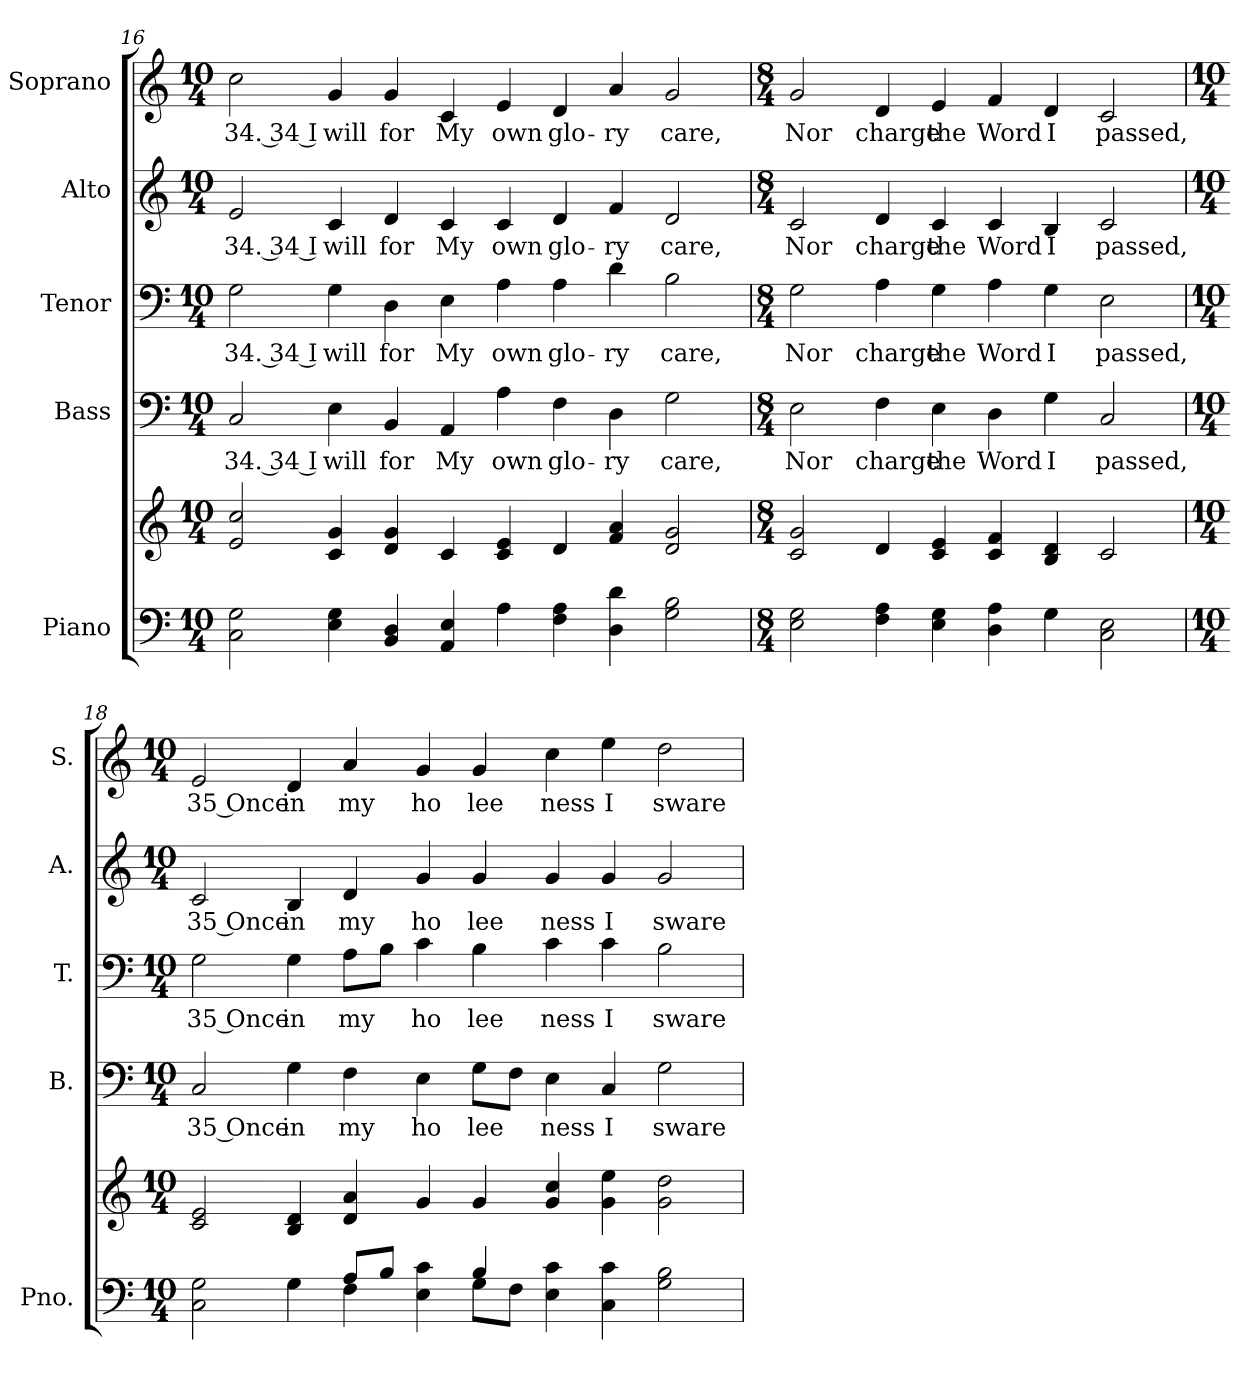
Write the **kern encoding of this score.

**kern	**kern	**kern	**text	**kern	**text	**kern	**text	**kern	**text
*part5	*part5	*part4	*part4	*part3	*part3	*part2	*part2	*part1	*part1
*staff6	*staff5	*staff4	*staff4	*staff3	*staff3	*staff2	*staff2	*staff1	*staff1
*I"Piano	*	*I"Bass	*	*I"Tenor	*	*I"Alto	*	*I"Soprano	*
*I'Pno.	*	*I'B.	*	*I'T.	*	*I'A.	*	*I'S.	*
*clefF4	*clefG2	*clefF4	*	*clefF4	*	*clefG2	*	*clefG2	*
*k[]	*k[]	*k[]	*	*k[]	*	*k[]	*	*k[]	*
*C:	*C:	*C:	*	*C:	*	*C:	*	*C:	*
*M10/4	*M10/4	*M10/4	*	*M10/4	*	*M10/4	*	*M10/4	*
=16	=16	=16	=16	=16	=16	=16	=16	=16	=16
!	!	!	!LO:LY:b:color=#000000	!	!	!	!	!	!
!	!	!	!	!	!LO:LY:b:color=#000000	!	!	!	!
!	!	!	!	!	!	!	!LO:LY:b:color=#000000	!	!
!	!	!	!	!	!	!	!	!	!LO:LY:b:color=#000000
2Ci\ 2Gi	2ei/ 2cci	2Ci/	34. 34 I	2Gi\	34. 34 I	2ei/	34. 34 I	2cci\	34. 34 I
!	!	!	!LO:LY:b:color=#000000	!	!	!	!	!	!
!	!	!	!	!	!LO:LY:b:color=#000000	!	!	!	!
!	!	!	!	!	!	!	!LO:LY:b:color=#000000	!	!
!	!	!	!	!	!	!	!	!	!LO:LY:b:color=#000000
4Ei\ 4Gi	4ci/ 4gi	4Ei\	will	4Gi\	will	4ci/	will	4gi/	will
!	!	!	!LO:LY:b:color=#000000	!	!	!	!	!	!
!	!	!	!	!	!LO:LY:b:color=#000000	!	!	!	!
!	!	!	!	!	!	!	!LO:LY:b:color=#000000	!	!
!	!	!	!	!	!	!	!	!	!LO:LY:b:color=#000000
4BBi/ 4Di	4di/ 4gi	4BBi/	for	4Di\	for	4di/	for	4gi/	for
!	!	!	!LO:LY:b:color=#000000	!	!	!	!	!	!
!	!	!	!	!	!LO:LY:b:color=#000000	!	!	!	!
!	!	!	!	!	!	!	!LO:LY:b:color=#000000	!	!
!	!	!	!	!	!	!	!	!	!LO:LY:b:color=#000000
4AAi/ 4Ei	4ci/	4AAi/	My	4Ei\	My	4ci/	My	4ci/	My
!	!	!	!LO:LY:b:color=#000000	!	!	!	!	!	!
!	!	!	!	!	!LO:LY:b:color=#000000	!	!	!	!
!	!	!	!	!	!	!	!LO:LY:b:color=#000000	!	!
!	!	!	!	!	!	!	!	!	!LO:LY:b:color=#000000
4Ai\	4ci/ 4ei	4Ai\	own	4Ai\	own	4ci/	own	4ei/	own
!	!	!	!LO:LY:b:color=#000000	!	!	!	!	!	!
!	!	!	!	!	!LO:LY:b:color=#000000	!	!	!	!
!	!	!	!	!	!	!	!LO:LY:b:color=#000000	!	!
!	!	!	!	!	!	!	!	!	!LO:LY:b:color=#000000
4Fi\ 4Ai	4di/	4Fi\	glo-	4Ai\	glo-	4di/	glo-	4di/	glo-
!	!	!	!LO:LY:b:color=#000000	!	!	!	!	!	!
!	!	!	!	!	!LO:LY:b:color=#000000	!	!	!	!
!	!	!	!	!	!	!	!LO:LY:b:color=#000000	!	!
!	!	!	!	!	!	!	!	!	!LO:LY:b:color=#000000
4Di\ 4di	4fi/ 4ai	4Di\	-ry	4di\	-ry	4fi/	-ry	4ai/	-ry
!	!	!	!LO:LY:b:color=#000000	!	!	!	!	!	!
!	!	!	!	!	!LO:LY:b:color=#000000	!	!	!	!
!	!	!	!	!	!	!	!LO:LY:b:color=#000000	!	!
!	!	!	!	!	!	!	!	!	!LO:LY:b:color=#000000
2Gi\ 2Bi	2di/ 2gi	2Gi\	care,	2Bi\	care,	2di/	care,	2gi/	care,
!!LO:PB:g=z
=17	=17	=17	=17	=17	=17	=17	=17	=17	=17
*M8/4	*M8/4	*M8/4	*	*M8/4	*	*M8/4	*	*M8/4	*
!	!	!	!LO:LY:b:color=#000000	!	!	!	!	!	!
!	!	!	!	!	!LO:LY:b:color=#000000	!	!	!	!
!	!	!	!	!	!	!	!LO:LY:b:color=#000000	!	!
!	!	!	!	!	!	!	!	!	!LO:LY:b:color=#000000
2Ei\ 2Gi	2ci/ 2gi	2Ei\	Nor	2Gi\	Nor	2ci/	Nor	2gi/	Nor
!	!	!	!LO:LY:b:color=#000000	!	!	!	!	!	!
!	!	!	!	!	!LO:LY:b:color=#000000	!	!	!	!
!	!	!	!	!	!	!	!LO:LY:b:color=#000000	!	!
!	!	!	!	!	!	!	!	!	!LO:LY:b:color=#000000
4Fi\ 4Ai	4di/	4Fi\	charge	4Ai\	charge	4di/	charge	4di/	charge
!	!	!	!LO:LY:b:color=#000000	!	!	!	!	!	!
!	!	!	!	!	!LO:LY:b:color=#000000	!	!	!	!
!	!	!	!	!	!	!	!LO:LY:b:color=#000000	!	!
!	!	!	!	!	!	!	!	!	!LO:LY:b:color=#000000
4Ei\ 4Gi	4ci/ 4ei	4Ei\	the	4Gi\	the	4ci/	the	4ei/	the
!	!	!	!LO:LY:b:color=#000000	!	!	!	!	!	!
!	!	!	!	!	!LO:LY:b:color=#000000	!	!	!	!
!	!	!	!	!	!	!	!LO:LY:b:color=#000000	!	!
!	!	!	!	!	!	!	!	!	!LO:LY:b:color=#000000
4Di\ 4Ai	4ci/ 4fi	4Di\	Word	4Ai\	Word	4ci/	Word	4fi/	Word
!	!	!	!LO:LY:b:color=#000000	!	!	!	!	!	!
!	!	!	!	!	!LO:LY:b:color=#000000	!	!	!	!
!	!	!	!	!	!	!	!LO:LY:b:color=#000000	!	!
!	!	!	!	!	!	!	!	!	!LO:LY:b:color=#000000
4Gi\	4Bi/ 4di	4Gi\	I	4Gi\	I	4Bi/	I	4di/	I
!	!	!	!LO:LY:b:color=#000000	!	!	!	!	!	!
!	!	!	!	!	!LO:LY:b:color=#000000	!	!	!	!
!	!	!	!	!	!	!	!LO:LY:b:color=#000000	!	!
!	!	!	!	!	!	!	!	!	!LO:LY:b:color=#000000
2Ci\ 2Ei	2ci/	2Ci/	passed,	2Ei\	passed,	2ci/	passed,	2ci/	passed,
=18	=18	=18	=18	=18	=18	=18	=18	=18	=18
*M10/4	*M10/4	*M10/4	*	*M10/4	*	*M10/4	*	*M10/4	*
*^	*	*	*	*	*	*	*	*	*
!	!	!	!	!LO:LY:b:color=#000000	!	!	!	!	!	!
!	!	!	!	!	!	!LO:LY:b:color=#000000	!	!	!	!
!	!	!	!	!	!	!	!	!LO:LY:b:color=#000000	!	!
!	!	!	!	!	!	!	!	!	!	!LO:LY:b:color=#000000
2Ci\ 2Gi	2ryy	2ci/ 2ei	2Ci/	35 Once	2Gi\	35 Once	2ci/	35 Once	2ei/	35 Once
!	!	!	!	!LO:LY:b:color=#000000	!	!	!	!	!	!
!	!	!	!	!	!	!LO:LY:b:color=#000000	!	!	!	!
!	!	!	!	!	!	!	!	!LO:LY:b:color=#000000	!	!
!	!	!	!	!	!	!	!	!	!	!LO:LY:b:color=#000000
4Gi\	4ryy	4Bi/ 4di	4Gi\	in	4Gi\	in	4Bi/	in	4di/	in
!	!	!	!	!LO:LY:b:color=#000000	!	!	!	!	!	!
!	!	!	!	!	!	!LO:LY:b:color=#000000	!	!	!	!
!	!	!	!	!	!	!	!	!LO:LY:b:color=#000000	!	!
!	!	!	!	!	!	!	!	!	!	!LO:LY:b:color=#000000
8Ai/L	4Fi\	4di/ 4ai	4Fi\	my	8Ai\L	my	4di/	my	4ai/	my
8Bi/J	.	.	.	.	8Bi\J	.	.	.	.	.
!	!	!	!	!LO:LY:b:color=#000000	!	!	!	!	!	!
!	!	!	!	!	!	!LO:LY:b:color=#000000	!	!	!	!
!	!	!	!	!	!	!	!	!LO:LY:b:color=#000000	!	!
!	!	!	!	!	!	!	!	!	!	!LO:LY:b:color=#000000
4Ei\ 4ci	4ryy	4gi/	4Ei\	ho	4ci\	ho	4gi/	ho	4gi/	ho
!	!	!	!	!LO:LY:b:color=#000000	!	!	!	!	!	!
!	!	!	!	!	!	!LO:LY:b:color=#000000	!	!	!	!
!	!	!	!	!	!	!	!	!LO:LY:b:color=#000000	!	!
!	!	!	!	!	!	!	!	!	!	!LO:LY:b:color=#000000
4Bi/	8Gi\L	4gi/	8Gi\L	lee	4Bi\	lee	4gi/	lee	4gi/	lee
.	8Fi\J	.	8Fi\J	.	.	.	.	.	.	.
!	!	!	!	!LO:LY:b:color=#000000	!	!	!	!	!	!
!	!	!	!	!	!	!LO:LY:b:color=#000000	!	!	!	!
!	!	!	!	!	!	!	!	!LO:LY:b:color=#000000	!	!
!	!	!	!	!	!	!	!	!	!	!LO:LY:b:color=#000000
4Ei\ 4ci	2ryy	4gi/ 4cci	4Ei\	ness	4ci\	ness	4gi/	ness	4cci\	ness
!	!	!	!	!LO:LY:b:color=#000000	!	!	!	!	!	!
!	!	!	!	!	!	!LO:LY:b:color=#000000	!	!	!	!
!	!	!	!	!	!	!	!	!LO:LY:b:color=#000000	!	!
!	!	!	!	!	!	!	!	!	!	!LO:LY:b:color=#000000
4Ci\ 4ci	.	4gi\ 4eei	4Ci/	I	4ci\	I	4gi/	I	4eei\	I
!	!	!	!	!LO:LY:b:color=#000000	!	!	!	!	!	!
!	!	!	!	!	!	!LO:LY:b:color=#000000	!	!	!	!
!	!	!	!	!	!	!	!	!LO:LY:b:color=#000000	!	!
!	!	!	!	!	!	!	!	!	!	!LO:LY:b:color=#000000
2Gi\ 2Bi	2ryy	2gi\ 2ddi	2Gi\	sware	2Bi\	sware	2gi/	sware	2ddi\	sware
*v	*v	*	*	*	*	*	*	*	*	*
=	=	=	=	=	=	=	=	=	=
*-	*-	*-	*-	*-	*-	*-	*-	*-	*-
